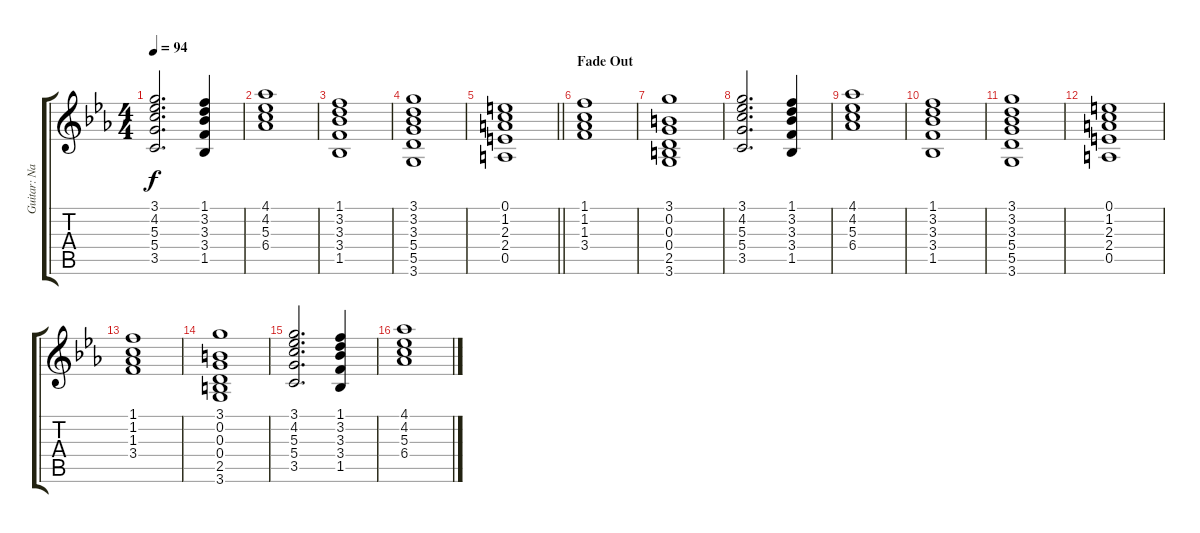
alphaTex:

\track ("Guitar: Nancy" "Guitar: Na") {instrument electricguitarclean}
\staff {score tabs}
\tuning (E4 B3 G3 D3 A2 E2) {hide}
\ts (4 4)
\tempo 94
\clef g2
\ks eb
(3.1 4.2 5.3 5.4 3.5).2{d dy f} (1.1 3.2 3.3 3.4 1.5).4 |
(4.1 4.2 5.3 6.4).1 |
(1.1 3.2 3.3 3.4 1.5).1 |
(3.1 3.2 3.3 5.4 5.5 3.6).1 |
\barLineRight lightlight
(0.1 1.2 2.3 2.4 0.5).1 |
\section ("" "Fade Out")
(1.1 1.2 1.3 3.4).1 |
(3.1 0.2 0.3 0.4 2.5 3.6).1 |
(3.1 4.2 5.3 5.4 3.5).2{d} (1.1 3.2 3.3 3.4 1.5).4 |
(4.1 4.2 5.3 6.4).1 |
(1.1 3.2 3.3 3.4 1.5).1 |
(3.1 3.2 3.3 5.4 5.5 3.6).1 |
(0.1 1.2 2.3 2.4 0.5).1 |
(1.1 1.2 1.3 3.4).1 |
(3.1 0.2 0.3 0.4 2.5 3.6).1 |
(3.1 4.2 5.3 5.4 3.5).2{d} (1.1 3.2 3.3 3.4 1.5).4 |
(4.1 4.2 5.3 6.4).1
